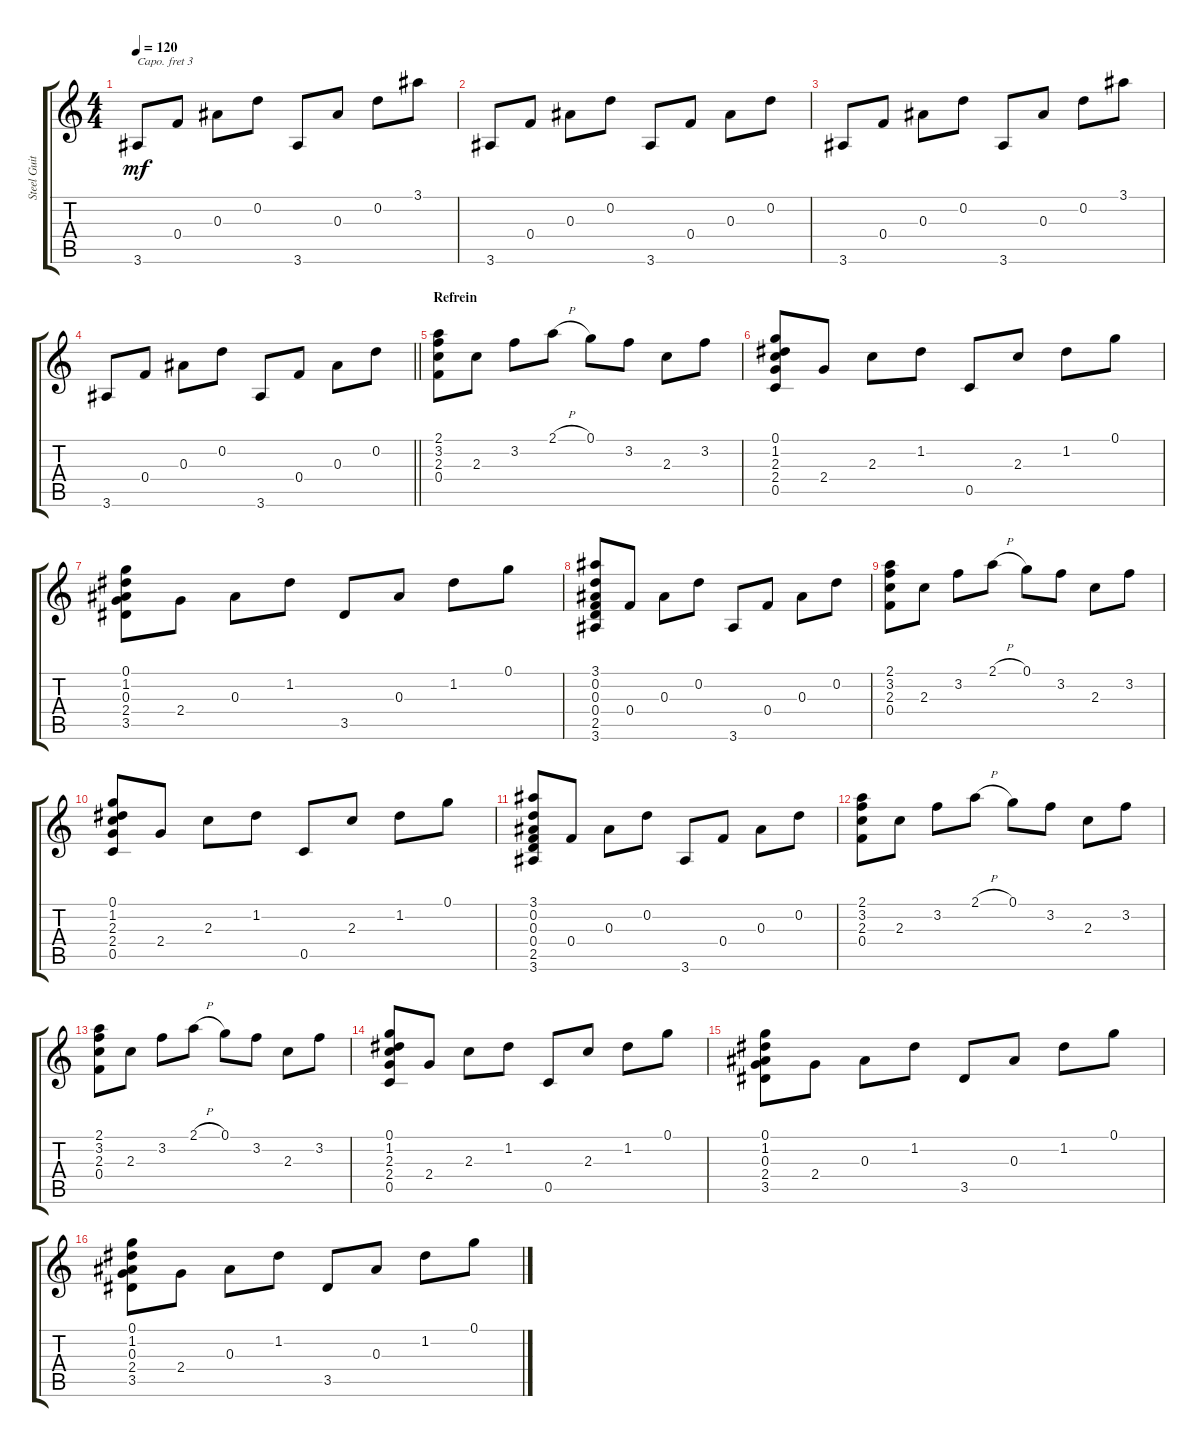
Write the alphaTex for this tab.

\track ("Steel Guitar" "Steel Guit") {instrument acousticguitarsteel}
\staff {score tabs}
\capo 3
\tuning (E4 B3 G3 D3 A2 E2) {hide}
\ts (4 4)
\tempo 120
\clef g2
\ks c
3.6.8{dy mf} 0.4.8 0.3.8 0.2.8 3.6.8 0.3.8 0.2.8 3.1.8 |
3.6.8 0.4.8 0.3.8 0.2.8 3.6.8 0.4.8 0.3.8 0.2.8 |
3.6.8 0.4.8 0.3.8 0.2.8 3.6.8 0.3.8 0.2.8 3.1.8 |
\barLineRight lightlight
3.6.8 0.4.8 0.3.8 0.2.8 3.6.8 0.4.8 0.3.8 0.2.8 |
\section ("" "Refrein")
(2.1 3.2 2.3 0.4).8 2.3.8 3.2.8 2.1{h}.8 0.1.8 3.2.8 2.3.8 3.2.8 |
(0.1 1.2 2.3 2.4 0.5).8 2.4.8 2.3.8 1.2.8 0.5.8 2.3.8 1.2.8 0.1.8 |
(0.1 1.2 0.3 2.4 3.5).8 2.4.8 0.3.8 1.2.8 3.5.8 0.3.8 1.2.8 0.1.8 |
(3.1 0.2 0.3 0.4 2.5 3.6).8 0.4.8 0.3.8 0.2.8 3.6.8 0.4.8 0.3.8 0.2.8 |
(2.1 3.2 2.3 0.4).8 2.3.8 3.2.8 2.1{h}.8 0.1.8 3.2.8 2.3.8 3.2.8 |
(0.1 1.2 2.3 2.4 0.5).8 2.4.8 2.3.8 1.2.8 0.5.8 2.3.8 1.2.8 0.1.8 |
(3.1 0.2 0.3 0.4 2.5 3.6).8 0.4.8 0.3.8 0.2.8 3.6.8 0.4.8 0.3.8 0.2.8 |
(2.1 3.2 2.3 0.4).8 2.3.8 3.2.8 2.1{h}.8 0.1.8 3.2.8 2.3.8 3.2.8 |
(2.1 3.2 2.3 0.4).8 2.3.8 3.2.8 2.1{h}.8 0.1.8 3.2.8 2.3.8 3.2.8 |
(0.1 1.2 2.3 2.4 0.5).8 2.4.8 2.3.8 1.2.8 0.5.8 2.3.8 1.2.8 0.1.8 |
(0.1 1.2 0.3 2.4 3.5).8 2.4.8 0.3.8 1.2.8 3.5.8 0.3.8 1.2.8 0.1.8 |
(0.1 1.2 0.3 2.4 3.5).8 2.4.8 0.3.8 1.2.8 3.5.8 0.3.8 1.2.8 0.1.8
